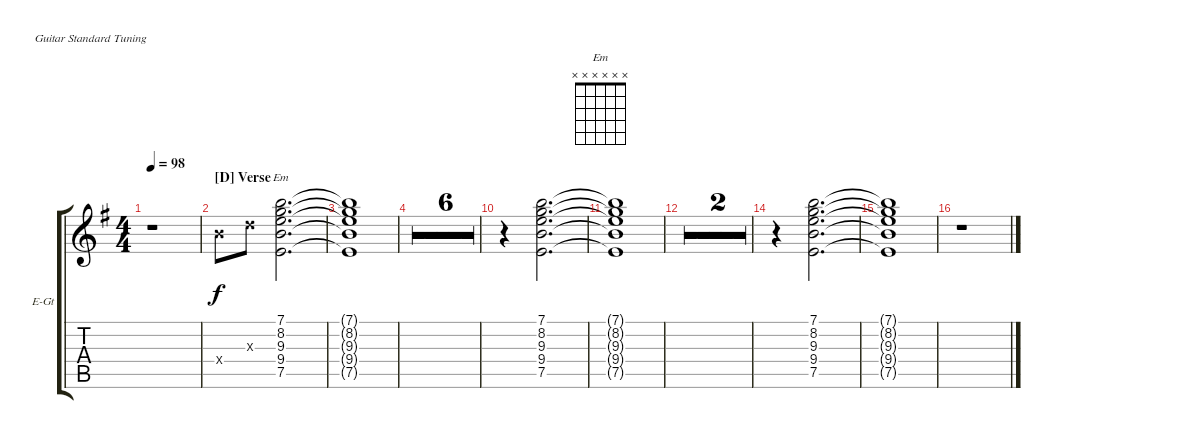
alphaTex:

\defaultSystemsLayout 4
\bracketExtendMode groupsimilarinstruments
\firstSystemTrackNameOrientation horizontal
\otherSystemsTrackNameOrientation horizontal
\track ("Ambient Guitar " "E-Gt") {multiBarRest instrument electricguitarclean}
\staff {score tabs}
\tuning (E4 B3 G3 D3 A2 E2)
\chord ("Em" x x x x x x)
\ts (4 4)
\tempo 98
\clef g2
\ks g
r.1{dy f} |
\section ("D" "Verse")
9.4{x}.8 7.3{x}.8 (7.5 9.4 9.3 8.2 7.1).2{d ch "Em"} |
(7.5{t} 9.4{t} 9.3{t} 8.2{t} 7.1{t}).1 |
r.1 |
r.1 |
r.1 |
r.1 |
r.1 |
r.1 |
r.4 (7.5 9.4 9.3 8.2 7.1).2{d} |
(7.5{t} 9.4{t} 9.3{t} 8.2{t} 7.1{t}).1 |
r.1 |
r.1 |
r.4 (7.5 9.4 9.3 8.2 7.1).2{d} |
(7.5{t} 9.4{t} 9.3{t} 8.2{t} 7.1{t}).1 |
r.1
